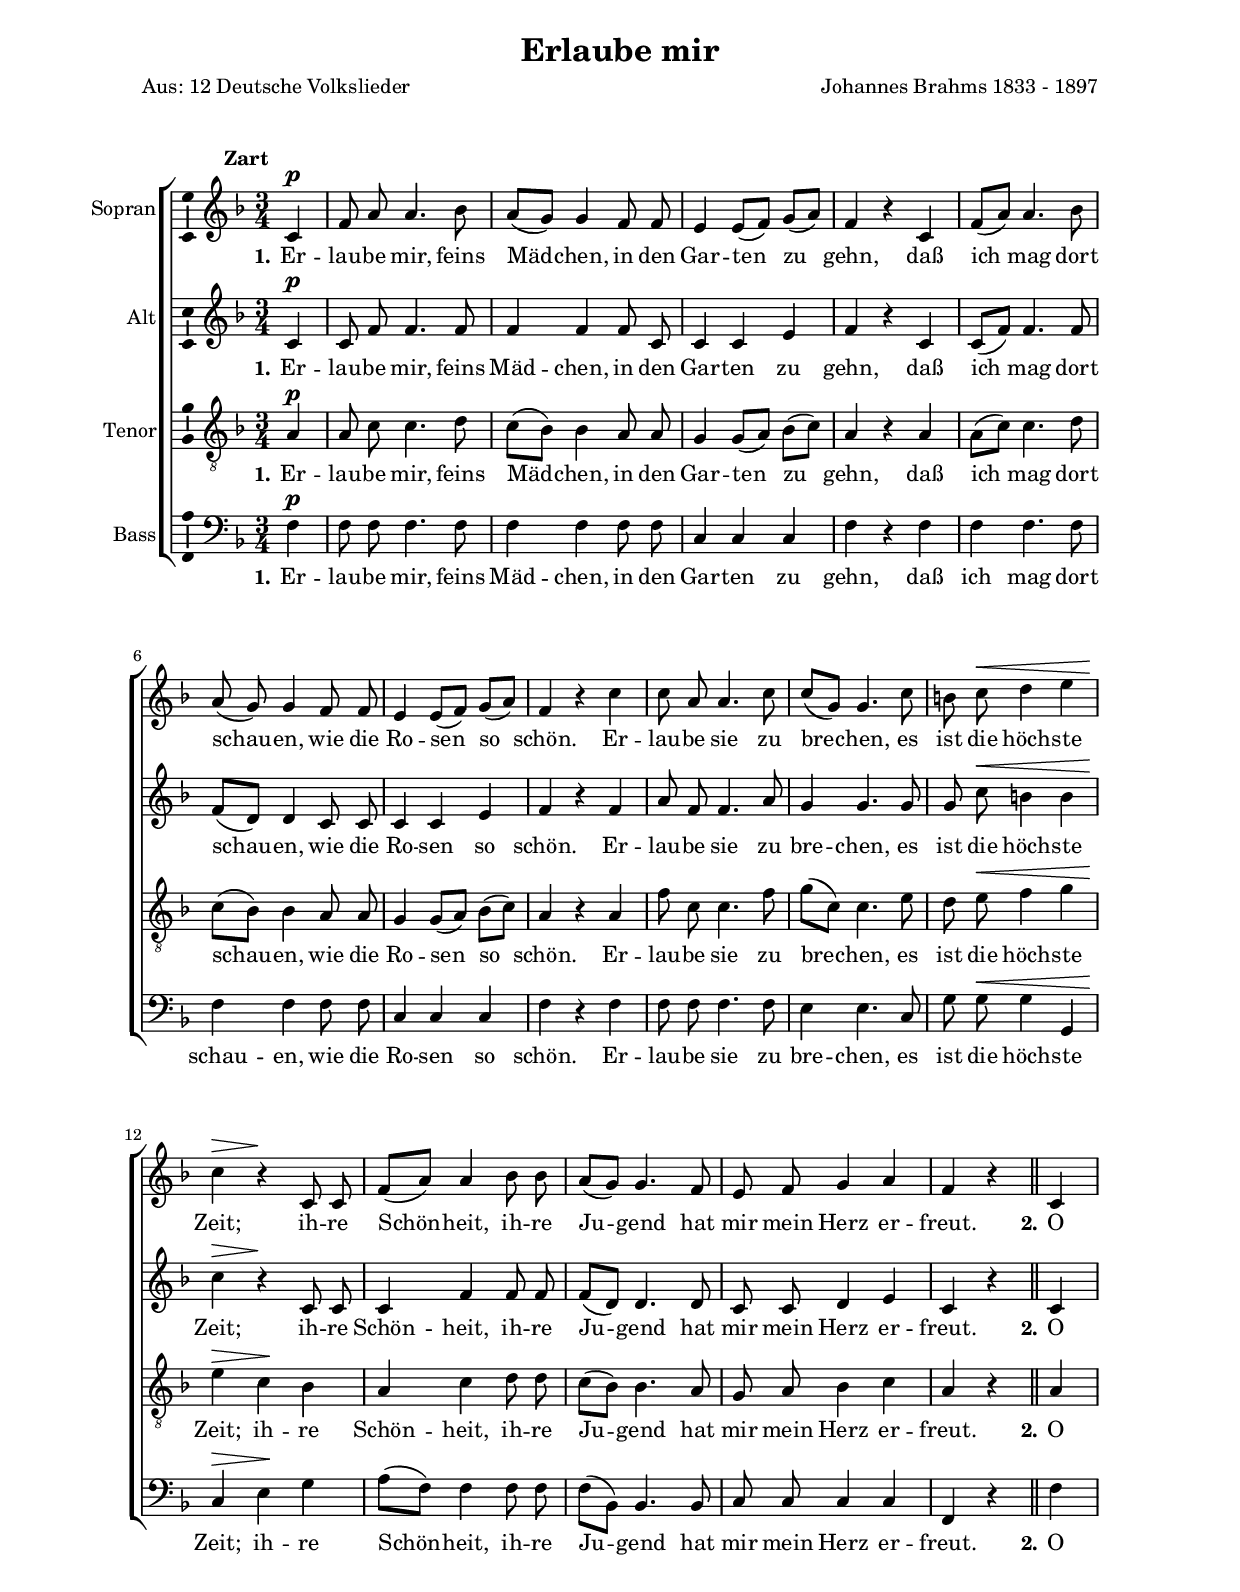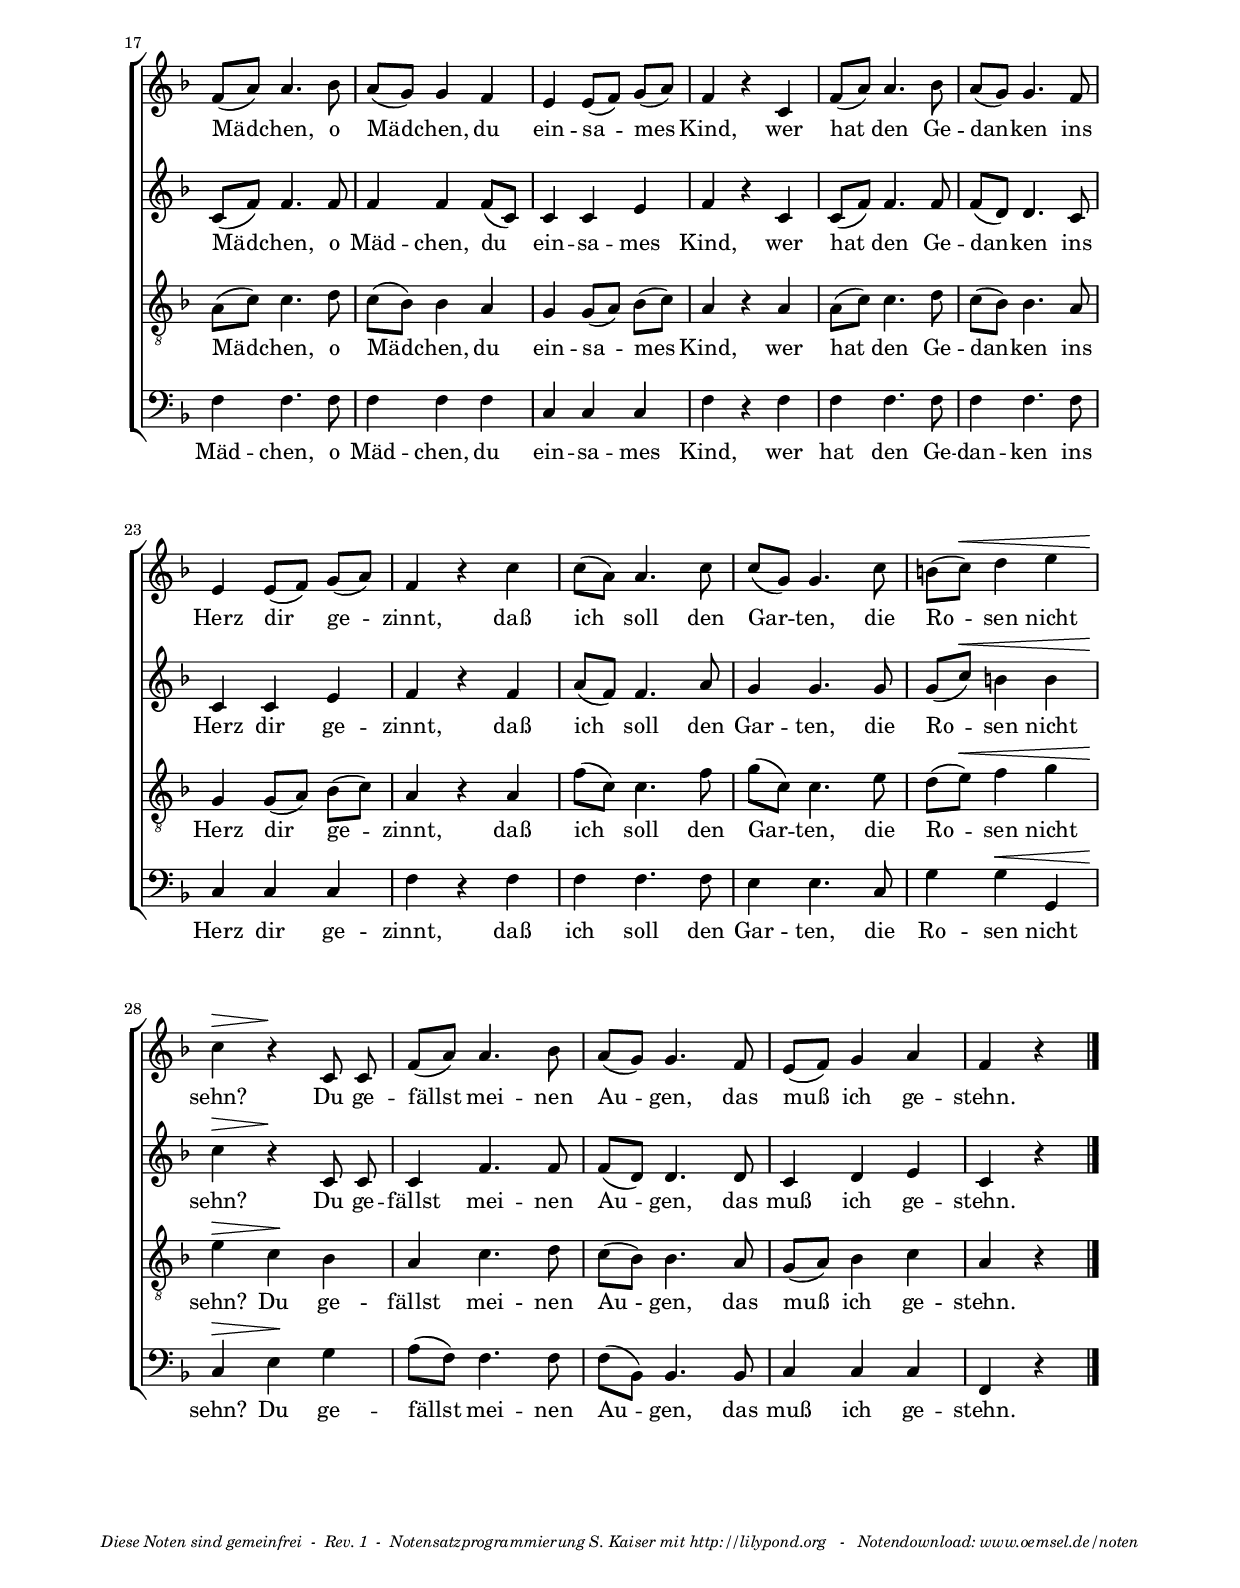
\version "2.18.2"

#(ly:set-option 'point-and-click #t)

%--------------------
% Maintainer: Sven Kaiser / e-mail: noten(at)oemsel.de
% erlaube_mir_brahms_s-a-b-t.ly
% 2016-05-02

\header {
  title = "Erlaube mir"
  poet =  "Aus: 12 Deutsche Volkslieder"
  composer = "Johannes Brahms 1833 - 1897"
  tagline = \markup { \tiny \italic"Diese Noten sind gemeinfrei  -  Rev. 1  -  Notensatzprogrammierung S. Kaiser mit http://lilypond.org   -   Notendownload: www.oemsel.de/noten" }
}

#(set-global-staff-size 17.5)


\paper {
    paper-width = 21.0\cm
    paper-height = 29.7\cm
    top-margin = 0.5\cm
    bottom-margin = 1.3\cm
    left-margin = 2.4\cm
    right-margin = 2.4\cm
    print-page-number = ##f
    ragged-bottom = ##t
    markup-system-spacing = #'((basic-distance . 19) (padding . 1.0) (stretchability . 60.0))
    system-system-spacing #'basic-distance = #18
    ragged-right = ##f
    ragged-last = ##f
}

\layout {
    \context { \Score autoBeaming = ##f}
}


PartPOneVoiceOne =  \relative c' {
  \clef treble \key f \major \time 3/4
  \once \override TextScript #'padding = #2.0
  \once \override TextScript #'X-offset = #-7.0
  \once \override TextScript #'Y-offset = #5.0
  \partial 4 c4 ^\p ^\markup{ \bold {Zart} }
  f8 a8 a4. bes8 |
  a8[( g8)] g4 f8 f8 |
  e4 e8[( f8)] g8[( a8)] |
  f4 r4 c4 |
  f8[( a8)] a4. bes8 |
  a8 ( g8 ) g4 f8 f8 |
  e4 e8[( f8)] g8[( a8)] |
  f4 r4 c'4 | 
  c8 a8 a4. c8 |
  c8[( g8)] g4. c8 |
  b8 c8 ^\< d4 e4 |
  c4 \! ^\> r4 \! c,8 c8 |
  f8[( a8)] a4 bes8 bes8 |
  a8[( g8)] g4. f8 |
  e8 f8 g4 a4 |
  f4 r4 \bar "||"
  c4 \pageBreak
  f8 ^\markup { \vspace #2 \raise #16.5 " " }[( a8)] a4. bes8  | 
  a8[( g8)] g4 f4 |
  e4 e8[( f8)] g8 [( a8)] |
  f4 r4 c4 |
  f8 [( a8)] a4. bes8 |
  a8 [( g8)] g4. f8 |
  e4 e8 [( f8)] g8 [( a8)] |
  f4 r4 c'4 |
  c8 [( a8)] a4. c8 |
  c8 [( g8)] g4. c8 |
  b8 [( c8 ^\<)] d4 e4 \break | 
  c4 \! ^\> r4 \! c,8 c8 |
  f8 [( a8)] a4. bes8 |
  a8 [( g8)] g4. f8 |
  e8 [( f8)] g4 a4 |
  f4 r4 \bar "|."
}

PartPOneVoiceOneLyricsOne =  \lyricmode {
  \set stanza = "1."
  Er -- lau -- be mir,
  feins Mäd -- chen, in den Gar -- ten   zu   gehn, daß
  ich   mag dort schau -- en, wie die Ro -- sen   so  
  schön. Er -- lau -- be sie zu bre -- chen, es ist die höch --
  ste Zeit; ih -- re Schön -- heit, ih -- re Ju -- gend hat mir
  mein Herz er -- freut.
  \set stanza = "2."
  O Mäd -- chen, o Mäd -- chen, du
  ein -- sa -- mes   Kind, wer hat   den Ge -- dan -- ken 
   ins Herz dir   ge -- zinnt, daß ich   soll den Gar --
  ten, die Ro -- sen nicht sehn? Du ge -- fällst   mei -- nen
  Au -- gen, das muß   ich ge -- stehn.
}

PartPTwoVoiceOne =  \relative c' {
  \clef treble \key f \major \time 3/4
  c4 ^\p |
  c8 f8 f4. f8 |
  f4 f4 f8 c8 |
  c4 c4 e4 |
  f4 r4 c4 |
  c8[( f8)] f4. f8 |
  f8[( d8)] d4 c8 c8 |
  c4 c4 e4 |
  f4 r4 f4 | 
  a8 f8 f4. a8 |
  g4 g4. g8 |
  g8 c8 ^\< b4 b4 |
  c4 \! ^\> r4 \! c,8 c8 |
  c4 f4 f8 f8 |
  f8[( d8)] d4. d8 |
  c8 c8 d4 e4 |
  c4 r4 \bar "||"
  c4
  c8 ^\markup {\with-color #(x11-color 'white) "Pseudotext"} [( f8)] f4. f8 
  f4 f4 f8 [( c8)] |
  c4 c4 e4 |
  f4 r4 c4 |
  c8 [( f8)] f4. f8 |
  f8 [( d8)] d4. c8 |
  c4 c4 e4 |
  f4 r4 f4 |
  a8 [( f8)] f4. a8 |
  g4 g4. g8 |
  g8 [( c8 ^\<)] b4 b4 | 
  c4 \! ^\> r4 \! c,8 c8 |
  c4 f4. f8 |
  f8 [( d8)] d4. d8
  c4 d4 e4 |
  c4 r4 \bar "|."
}

PartPTwoVoiceOneLyricsOne =  \lyricmode {
  \set stanza = "1."
  Er -- lau -- be mir,
  feins Mäd -- chen, in den Gar -- ten zu gehn, daß ich   mag
  dort schau -- en, wie die Ro -- sen so schön. Er -- lau -- be
  sie zu bre -- chen, es ist die höch -- ste Zeit; ih -- re Schön
  -- heit, ih -- re Ju -- gend hat mir mein Herz er -- freut.
  \set stanza = "2."  O Mäd -- chen, o Mäd -- chen, du   ein -- sa -- mes Kind,
  wer hat   den Ge -- dan -- ken   ins Herz dir ge -- zinnt,
  daß ich   soll den Gar -- ten, die Ro -- sen nicht sehn? Du
  ge -- fällst mei -- nen Au -- gen, das muß ich ge -- stehn.
}

PartPThreeVoiceOne =  \relative a {
  \clef "treble_8" \key f \major \time 3/4
  a4 ^\p |
  a8 c8 c4. d8 |
  c8[( bes8)] bes4 a8 a8 |
  g4 g8[( a8)] bes8[( c8)] |
  a4 r4 a4 |
  a8[( c8)] c4. d8 |
  c8[( bes8)] bes4 a8 a8 |
  g4 g8[( a8)] bes8[( c8)] |
  a4 r4 a4 |
  f'8 c8 c4. f8 |
  g8[( c,8)] c4. e8 |
  d8 e8 ^\< f4 g4 |
  e4 \! ^\> c4 \! bes4 |
  a4 c4 d8 d8 |
  c8[( bes8)] bes4. a8 |
  g8 a8 bes4 c4 |
  a4 r4 \bar "||"
  a4 
  a8 ^\markup {\with-color #(x11-color 'white) "Pseudotext"} [( c8)] c4. d8 | 
  c8 [( bes8)] bes4 a4 |
  g4 g8 [( a8)] bes8 [( c8)] |
  a4 r4 a4 |
  a8 [( c8)] c4. d8 |
  c8 [( bes8)] bes4. a8 |
  g4 g8 [( a8)] bes8 [( c8)] |
  a4 r4 a4 |
  f'8 [( c8)] c4. f8 |
  g8 [( c,8)] c4. e8 |
  d8 [( e8 ^\<)] f4 g4 | 
  e4 \! ^\> c4 \! bes4 |
  a4 c4. d8 |
  c8 [( bes8)] bes4. a8 |
  g8 [( a8)] bes4 c4 |
  a4 r4 \bar "|."
}

PartPThreeVoiceOneLyricsOne =  \lyricmode { \set stanza = "1."
  Er -- lau -- be mir,
  feins Mäd -- chen, in den Gar -- ten   zu   gehn, daß
  ich   mag dort schau -- en, wie die Ro -- sen   so  
  schön. Er -- lau -- be sie zu bre -- chen, es ist die höch --
  ste Zeit; ih -- re Schön -- heit, ih -- re Ju -- gend hat mir
  mein Herz er -- freut. \set stanza = "2." O Mäd -- chen, o Mäd -- chen, du
  ein -- sa -- mes   Kind, wer hat   den Ge -- dan -- ken 
   ins Herz dir   ge -- zinnt, daß ich   soll den Gar --
  ten, die Ro -- sen nicht sehn? Du ge -- fällst mei -- nen Au --
  gen, das muß   ich ge -- stehn.
}
PartPFourVoiceOne =  \relative f {
  \clef "bass" \key f \major \time 3/4
  f4 ^\p |
  f8 f8 f4. f8 |
  f4 f4 f8 f8 |
  c4 c4 c4 |
  f4 r4 f4 |
  f4 f4. f8 |
  f4 f4 f8 f8 |
  c4 c4 c4 |
  f4 r4 f4 | 
  f8 f8 f4. f8 |
  e4 e4. c8 |
  g'8 g8 ^\< g4 g,4 |
  c4 \! ^\> e4 \! g4 |
  a8[( f8)] f4 f8 f8 |
  f8[( bes,8)] bes4. bes8 |
  c8 c8 c4 c4 |
  f,4 r4 \bar "||"
  f'4
  f4 ^\markup {\with-color #(x11-color 'white) "Pseudotext"} f4. f8 | 
  f4 f4 f4 |
  c4 c4 c4 |
  f4 r4 f4 |
  f4 f4. f8 |
  f4 f4. f8 |
  c4 c4 c4 |
  f4 r4 f4 |
  f4 f4. f8 |
  e4 e4. c8 |
  g'4 g4 ^\< g,4 |
  c4 \! ^\> e4 \! g4 |
  a8 [( f8)] f4. f8 |
  f8 [( bes,8)] bes4. bes8 |
  c4 c4 c4 |
  f,4 r4 \bar "|."
}

PartPFourVoiceOneLyricsOne =  \lyricmode { \set stanza = "1."
  Er -- lau -- be mir,
  feins Mäd -- chen, in den Gar -- ten zu gehn, daß ich mag dort
  schau -- en, wie die Ro -- sen so schön. Er -- lau -- be sie zu
  bre -- chen, es ist die höch -- ste Zeit; ih -- re Schön --
  heit, ih -- re Ju -- gend hat mir mein Herz er -- freut. \set stanza = "2." O
  Mäd -- chen, o Mäd -- chen, du ein -- sa -- mes Kind, wer hat
  den Ge -- dan -- ken ins Herz dir ge -- zinnt, daß ich soll den
  Gar -- ten, die Ro -- sen nicht sehn? Du ge -- fällst   mei
  -- nen Au -- gen, das muß ich ge -- stehn.
}

% The score definition
\score {
  <<
    \new ChoirStaff <<
      \new Staff \with { \consists "Ambitus_engraver"} <<
        \set Staff.instrumentName = "Sopran"
        \context Staff <<
          \context Voice = "PartPOneVoiceOne" { \PartPOneVoiceOne }
          \new Lyrics \lyricsto "PartPOneVoiceOne" \PartPOneVoiceOneLyricsOne
        >>
      >>
      \new Staff \with { \consists "Ambitus_engraver"} <<
        \set Staff.instrumentName = "Alt"
        \context Staff <<
          \context Voice = "PartPTwoVoiceOne" { \PartPTwoVoiceOne }
          \new Lyrics \lyricsto "PartPTwoVoiceOne" \PartPTwoVoiceOneLyricsOne
        >>
      >>
      \new Staff \with { \consists "Ambitus_engraver"} <<
        \set Staff.instrumentName = "Tenor"
        \context Staff <<
          \context Voice = "PartPThreeVoiceOne" { \PartPThreeVoiceOne }
          \new Lyrics \lyricsto "PartPThreeVoiceOne" \PartPThreeVoiceOneLyricsOne
        >>
      >>
      \new Staff \with { \consists "Ambitus_engraver"} <<
        \set Staff.instrumentName = "Bass"
        \context Staff <<
          \context Voice = "PartPFourVoiceOne" { \PartPFourVoiceOne }
          \new Lyrics \lyricsto "PartPFourVoiceOne" \PartPFourVoiceOneLyricsOne
        >>
      >>

    >>

  >>
        \layout { 
  	% Steuert die HÃ¶he der Taktnummerierung Ã¼ber dem System        
        \context { \Score \override BarNumber.padding = #2.0 } 
        % steuert die Einrueckung des ersten Systems; Standardwert = automatisch eingerÃ¼ckt
        indent = #5
    }   
}

\score {
<<
\new Voice = "Sopran" { \autoBeamOff \PartPOneVoiceOne }
\new Voice = "Alt" { \autoBeamOff \PartPTwoVoiceOne }
\new Voice = "Tenor" { \autoBeamOff \PartPThreeVoiceOne }
\new Voice = "Bass" { \autoBeamOff \PartPFourVoiceOne }
>>
\midi { }
}
